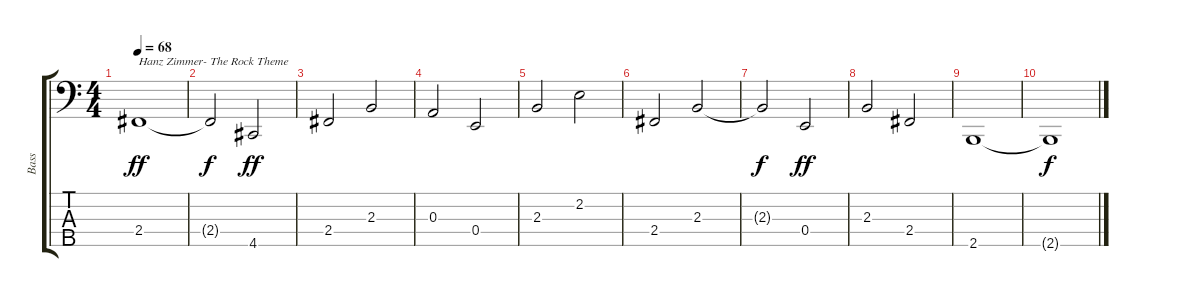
\track ("Bass" "Bass") {instrument electricbassfinger}
\staff {score tabs}
\tuning (G2 D2 A1 E1 A0) {hide}
\ts (4 4)
\tempo 68
\clef f4
\ks c
2.4.1{txt "Hanz Zimmer- The Rock Theme" dy ff instrument electricbassfinger} |
2.4{t}.2{dy f} 4.5.2{dy ff} |
2.4.2 2.3.2 |
0.3.2 0.4.2 |
2.3.2 2.2.2 |
2.4.2 2.3.2 |
2.3{t}.2{dy f} 0.4.2{dy ff} |
2.3.2 2.4.2 |
2.5.1 |
2.5{t}.1{dy f}
